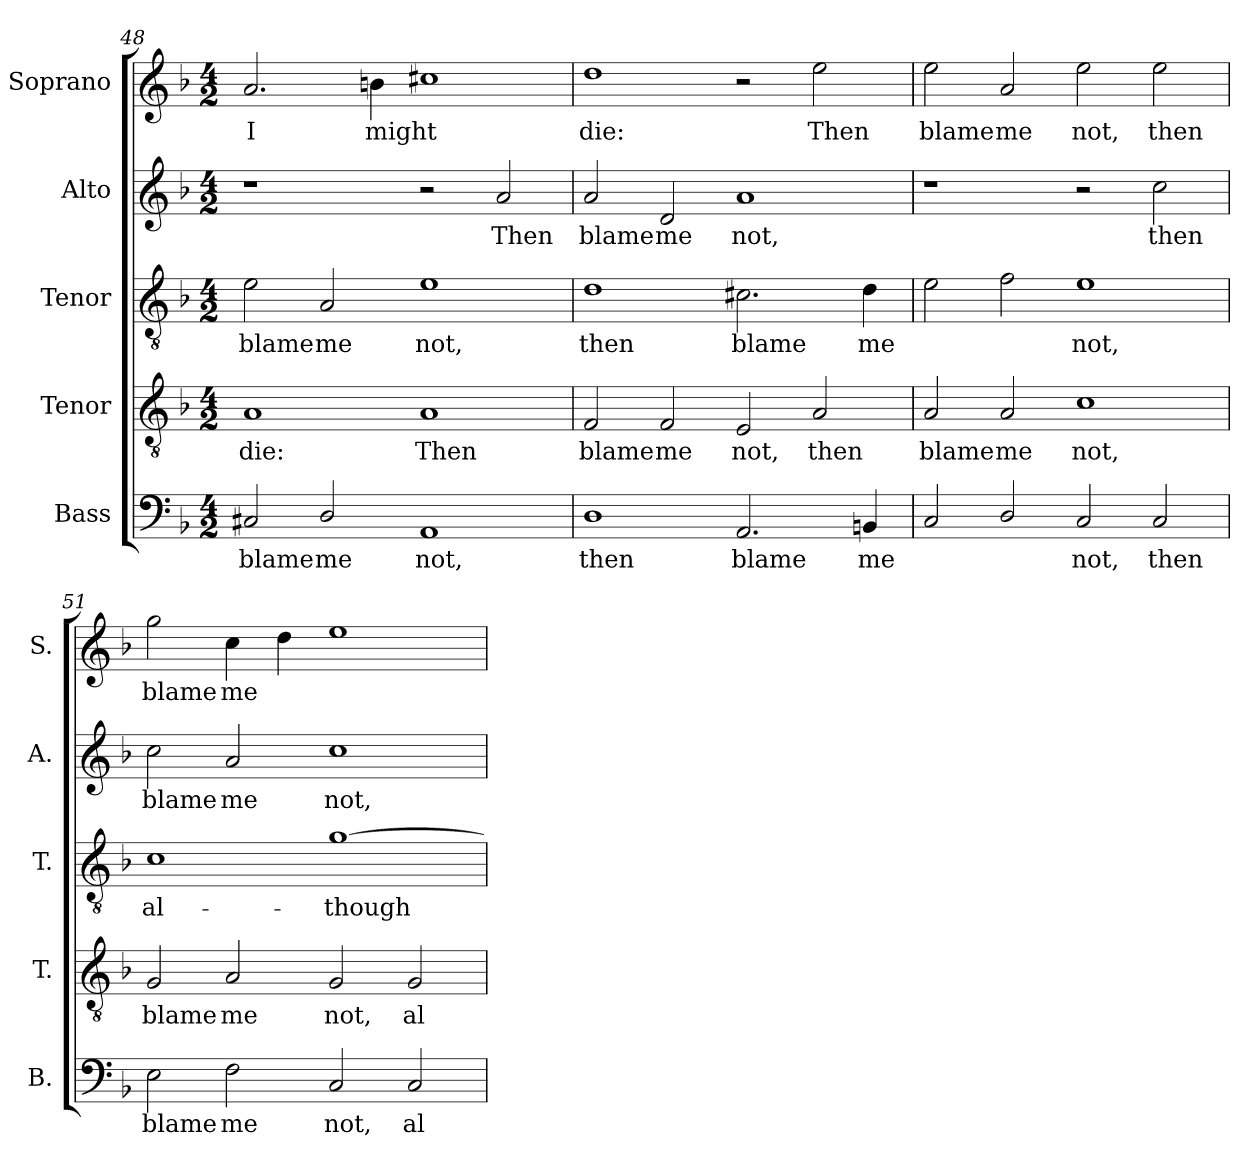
**kern	**text	**kern	**text	**kern	**text	**kern	**text	**kern	**text
*part5	*part5	*part4	*part4	*part3	*part3	*part2	*part2	*part1	*part1
*staff5	*staff5	*staff4	*staff4	*staff3	*staff3	*staff2	*staff2	*staff1	*staff1
*I"Bass	*	*I"Tenor	*	*I"Tenor	*	*I"Alto	*	*I"Soprano	*
*I'B.	*	*I'T.	*	*I'T.	*	*I'A.	*	*I'S.	*
*clefF4	*	*clefGv2	*	*clefGv2	*	*clefG2	*	*clefG2	*
*	*	*ITrd7c12	*	*ITrd7c12	*	*	*	*	*
*k[b-]	*	*k[b-]	*	*k[b-]	*	*k[b-]	*	*k[b-]	*
*F:	*	*F:	*	*F:	*	*F:	*	*F:	*
*M4/2	*	*M4/2	*	*M4/2	*	*M4/2	*	*M4/2	*
=48	=48	=48	=48	=48	=48	=48	=48	=48	=48
!	!LO:LY:b:color=#000000	!	!	!	!	!	!	!	!
!	!	!	!LO:LY:b:color=#000000	!	!	!	!	!	!
!	!	!	!	!	!LO:LY:b:color=#000000	!	!	!	!
!	!	!	!	!	!	!	!	!	!LO:LY:b:color=#000000
2C#Xi/	blame	1AAi	die:	2Ei\	blame	1r	.	2.ai/	I
!	!LO:LY:b:color=#000000	!	!	!	!	!	!	!	!
!	!	!	!	!	!LO:LY:b:color=#000000	!	!	!	!
2Di/	me	.	.	2AAi/	me	.	.	.	.
!	!	!	!	!	!	!	!	!	!LO:LY:b:color=#000000
.	.	.	.	.	.	.	.	4bni\	might
!	!LO:LY:b:color=#000000	!	!	!	!	!	!	!	!
!	!	!	!LO:LY:b:color=#000000	!	!	!	!	!	!
!	!	!	!	!	!LO:LY:b:color=#000000	!	!	!	!
1AAi	not,	1AAi	Then	1Ei	not,	2r	.	1cc#Xi	.
!	!	!	!	!	!	!	!LO:LY:b:color=#000000	!	!
.	.	.	.	.	.	2ai/	Then	.	.
=49	=49	=49	=49	=49	=49	=49	=49	=49	=49
!	!LO:LY:b:color=#000000	!	!	!	!	!	!	!	!
!	!	!	!LO:LY:b:color=#000000	!	!	!	!	!	!
!	!	!	!	!	!LO:LY:b:color=#000000	!	!	!	!
!	!	!	!	!	!	!	!LO:LY:b:color=#000000	!	!
!	!	!	!	!	!	!	!	!	!LO:LY:b:color=#000000
1Di	then	2FFi/	blame	1Di	then	2ai/	blame	1ddi	die:
!	!	!	!LO:LY:b:color=#000000	!	!	!	!	!	!
!	!	!	!	!	!	!	!LO:LY:b:color=#000000	!	!
.	.	2FFi/	me	.	.	2di/	me	.	.
!	!LO:LY:b:color=#000000	!	!	!	!	!	!	!	!
!	!	!	!LO:LY:b:color=#000000	!	!	!	!	!	!
!	!	!	!	!	!LO:LY:b:color=#000000	!	!	!	!
!	!	!	!	!	!	!	!LO:LY:b:color=#000000	!	!
2.AAi/	blame	2EEi/	not,	2.C#Xi\	blame	1ai	not,	2r	.
!	!	!	!LO:LY:b:color=#000000	!	!	!	!	!	!
!	!	!	!	!	!	!	!	!	!LO:LY:b:color=#000000
.	.	2AAi/	then	.	.	.	.	2eei\	Then
!	!LO:LY:b:color=#000000	!	!	!	!	!	!	!	!
!	!	!	!	!	!LO:LY:b:color=#000000	!	!	!	!
4BBni/	me	.	.	4Di\	me	.	.	.	.
!!LO:PB:g=z
=50	=50	=50	=50	=50	=50	=50	=50	=50	=50
!	!	!	!LO:LY:b:color=#000000	!	!	!	!	!	!
!	!	!	!	!	!	!	!	!	!LO:LY:b:color=#000000
2Ci/	.	2AAi/	blame	2Ei\	.	1r	.	2eei\	blame
!	!	!	!LO:LY:b:color=#000000	!	!	!	!	!	!
!	!	!	!	!	!	!	!	!	!LO:LY:b:color=#000000
2Di/	.	2AAi/	me	2Fi\	.	.	.	2ai/	me
!	!LO:LY:b:color=#000000	!	!	!	!	!	!	!	!
!	!	!	!LO:LY:b:color=#000000	!	!	!	!	!	!
!	!	!	!	!	!LO:LY:b:color=#000000	!	!	!	!
!	!	!	!	!	!	!	!	!	!LO:LY:b:color=#000000
2Ci/	not,	1Ci	not,	1Ei	not,	2r	.	2eei\	not,
!	!LO:LY:b:color=#000000	!	!	!	!	!	!	!	!
!	!	!	!	!	!	!	!LO:LY:b:color=#000000	!	!
!	!	!	!	!	!	!	!	!	!LO:LY:b:color=#000000
2Ci/	then	.	.	.	.	2cci\	then	2eei\	then
=51	=51	=51	=51	=51	=51	=51	=51	=51	=51
!	!LO:LY:b:color=#000000	!	!	!	!	!	!	!	!
!	!	!	!LO:LY:b:color=#000000	!	!	!	!	!	!
!	!	!	!	!	!LO:LY:b:color=#000000	!	!	!	!
!	!	!	!	!	!	!	!LO:LY:b:color=#000000	!	!
!	!	!	!	!	!	!	!	!	!LO:LY:b:color=#000000
2Ei\	blame	2GGi/	blame	1Ci	al-	2cci\	blame	2ggi\	blame
!	!LO:LY:b:color=#000000	!	!	!	!	!	!	!	!
!	!	!	!LO:LY:b:color=#000000	!	!	!	!	!	!
!	!	!	!	!	!	!	!LO:LY:b:color=#000000	!	!
!	!	!	!	!	!	!	!	!	!LO:LY:b:color=#000000
2Fi\	me	2AAi/	me	.	.	2ai/	me	4cci\	me
.	.	.	.	.	.	.	.	4ddi\	.
!	!LO:LY:b:color=#000000	!	!	!	!	!	!	!	!
!	!	!	!LO:LY:b:color=#000000	!	!	!	!	!	!
!	!	!	!	!	!LO:LY:b:color=#000000	!	!	!	!
!	!	!	!	!	!	!	!LO:LY:b:color=#000000	!	!
2Ci/	not,	2GGi/	not,	[1Gi	-though	1cci	not,	1eei	.
!	!LO:LY:b:color=#000000	!	!	!	!	!	!	!	!
!	!	!	!LO:LY:b:color=#000000	!	!	!	!	!	!
2Ci/	al-	2GGi/	al-	.	.	.	.	.	.
=	=	=	=	=	=	=	=	=	=
*-	*-	*-	*-	*-	*-	*-	*-	*-	*-
